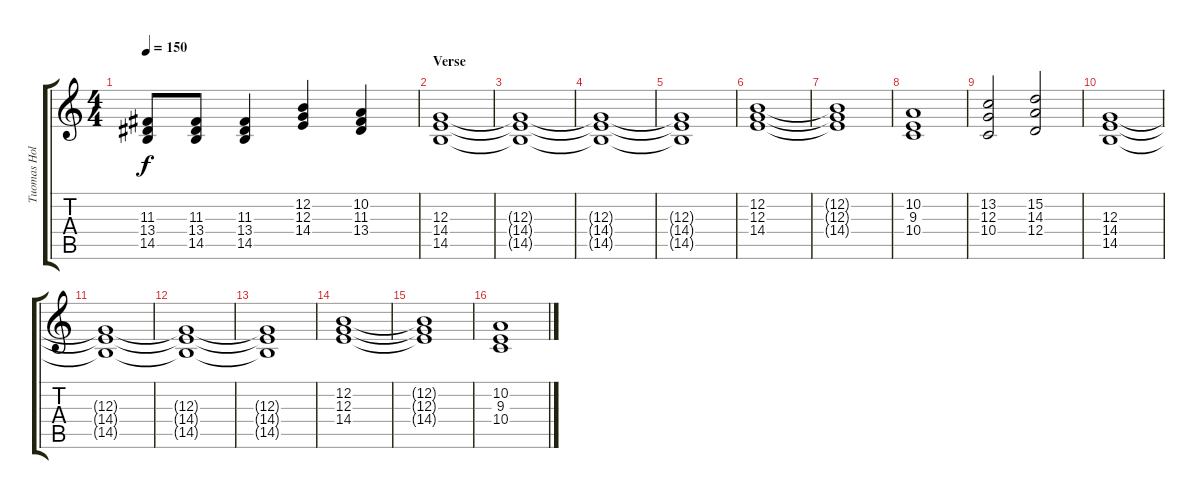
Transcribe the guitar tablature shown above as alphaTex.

\track ("Tuomas Holopainen" "Tuomas Hol") {instrument stringensemble1}
\staff {score tabs}
\tuning (E4 B3 G3 D3 A2 E2) {hide}
\ts (4 4)
\tempo 150
\clef g2
\ks c
(11.3{t} 13.4{t} 14.5{t}).8{dy f} (11.3 13.4 14.5).8 (11.3 13.4 14.5).4 (12.2 12.3 14.4).4 (10.2 11.3 13.4).4 |
\section ("" "Verse")
(12.3 14.4 14.5).1{instrument choiraahs} |
(12.3{t} 14.4{t} 14.5{t}).1 |
(12.3{t} 14.4{t} 14.5{t}).1 |
(12.3{t} 14.4{t} 14.5{t}).1 |
(12.2 12.3 14.4).1 |
(12.2{t} 12.3{t} 14.4{t}).1 |
(10.2 9.3 10.4).1 |
(13.2 12.3 10.4).2 (15.2 14.3 12.4).2 |
(12.3 14.4 14.5).1 |
(12.3{t} 14.4{t} 14.5{t}).1 |
(12.3{t} 14.4{t} 14.5{t}).1 |
(12.3{t} 14.4{t} 14.5{t}).1 |
(12.2 12.3 14.4).1 |
(12.2{t} 12.3{t} 14.4{t}).1 |
(10.2 9.3 10.4).1
